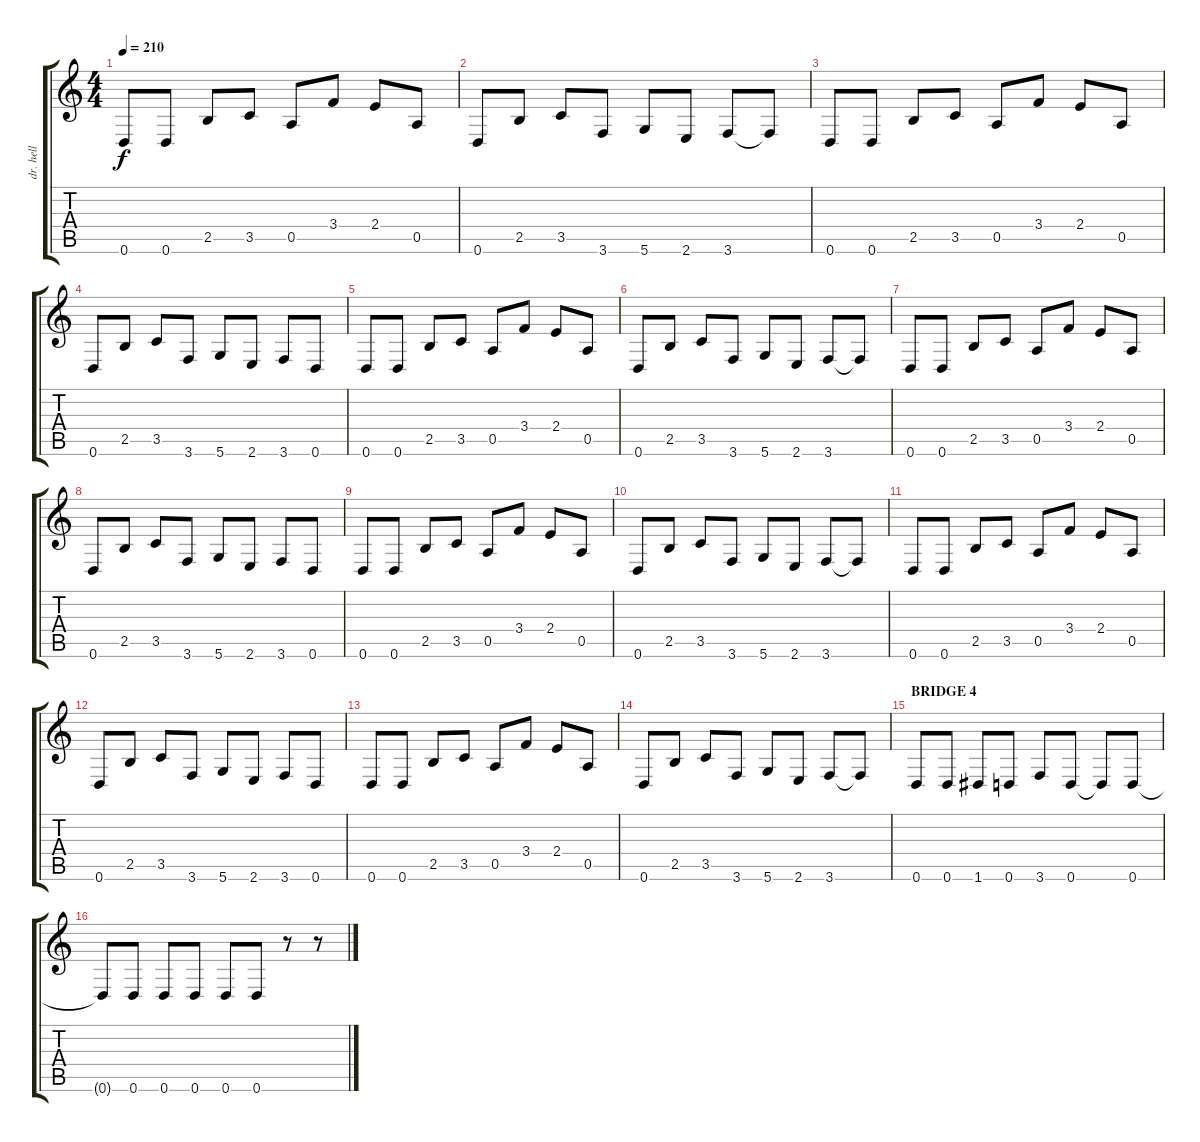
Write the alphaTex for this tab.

\track ("dr. hell" "dr. hell") {instrument distortionguitar}
\staff {score tabs}
\tuning (E4 B3 G3 D3 A2 D2) {hide}
\ts (4 4)
\tempo 210
\clef g2
\ks c
0.6.8{dy f} 0.6.8 2.5.8 3.5.8 0.5.8 3.4.8 2.4.8 0.5.8 |
0.6.8 2.5.8 3.5.8 3.6.8 5.6.8 2.6.8 3.6.8 3.6{t}.8 |
0.6.8{volume 14 instrument distortionguitar} 0.6.8 2.5.8 3.5.8 0.5.8 3.4.8 2.4.8 0.5.8 |
0.6.8 2.5.8 3.5.8 3.6.8 5.6.8 2.6.8 3.6.8 0.6.8 |
0.6.8 0.6.8 2.5.8 3.5.8 0.5.8 3.4.8 2.4.8 0.5.8 |
0.6.8 2.5.8 3.5.8 3.6.8 5.6.8 2.6.8 3.6.8 3.6{t}.8 |
0.6.8{volume 14 instrument distortionguitar} 0.6.8 2.5.8 3.5.8 0.5.8 3.4.8 2.4.8 0.5.8 |
0.6.8 2.5.8 3.5.8 3.6.8 5.6.8 2.6.8 3.6.8 0.6.8 |
0.6.8 0.6.8 2.5.8 3.5.8 0.5.8 3.4.8 2.4.8 0.5.8 |
0.6.8 2.5.8 3.5.8 3.6.8 5.6.8 2.6.8 3.6.8 3.6{t}.8 |
0.6.8{volume 14 instrument distortionguitar} 0.6.8 2.5.8 3.5.8 0.5.8 3.4.8 2.4.8 0.5.8 |
0.6.8 2.5.8 3.5.8 3.6.8 5.6.8 2.6.8 3.6.8 0.6.8 |
0.6.8 0.6.8 2.5.8 3.5.8 0.5.8 3.4.8 2.4.8 0.5.8 |
0.6.8 2.5.8 3.5.8 3.6.8 5.6.8 2.6.8 3.6.8 3.6{t}.8 |
\section ("" "BRIDGE 4")
0.6.8 0.6.8 1.6.8 0.6.8 3.6.8 0.6.8 0.6{t}.8 0.6.8 |
0.6{t}.8 0.6.8 0.6.8 0.6.8 0.6.8 0.6.8 r.8 r.8
